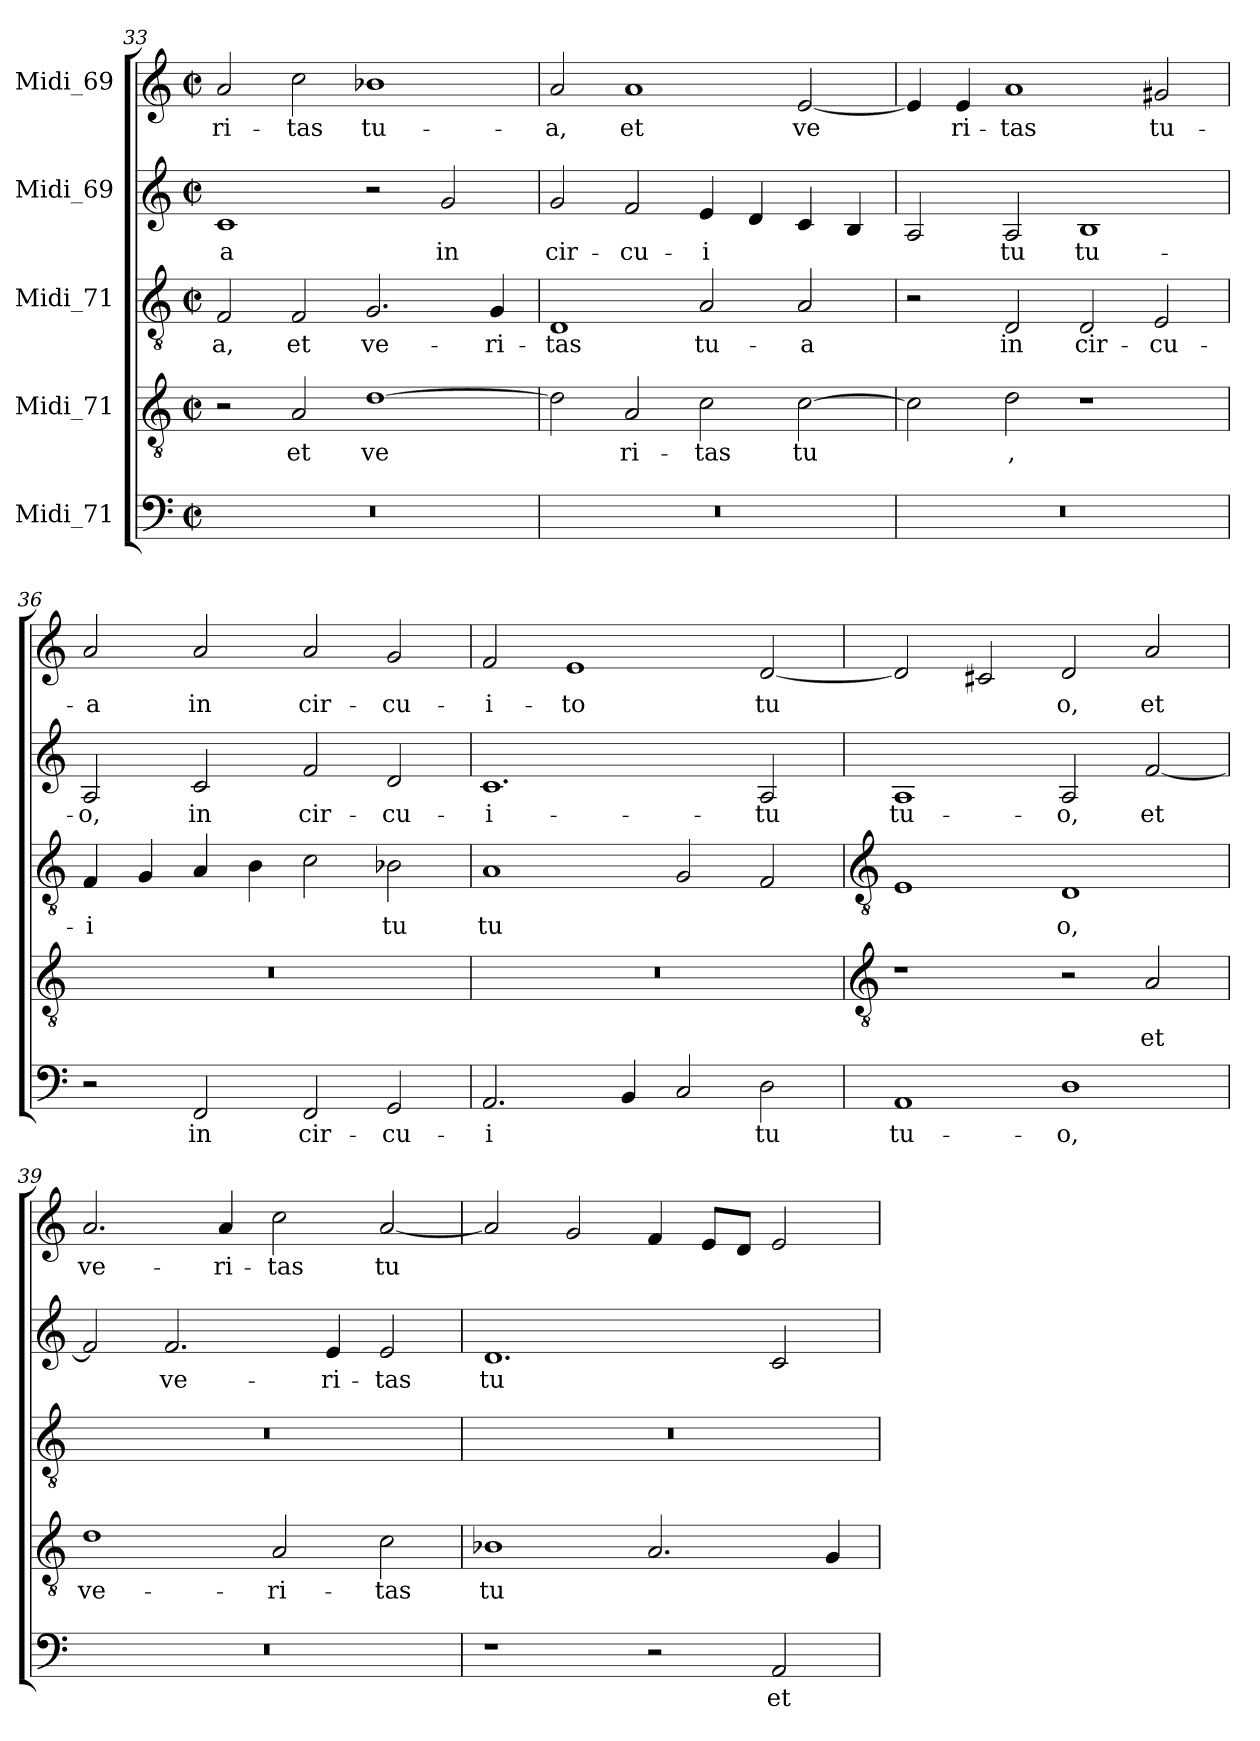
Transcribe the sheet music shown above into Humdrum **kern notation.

**kern	**text	**kern	**text	**kern	**text	**kern	**text	**kern	**text
*part5	*part5	*part4	*part4	*part3	*part3	*part2	*part2	*part1	*part1
*staff5	*staff5	*staff4	*staff4	*staff3	*staff3	*staff2	*staff2	*staff1	*staff1
*I"Midi_71	*	*I"Midi_71	*	*I"Midi_71	*	*I"Midi_69	*	*I"Midi_69	*
!!LO:LB:g=z
*clefF4	*	*clefGv2	*	*clefGv2	*	*clefG2	*	*clefG2	*
*k[]	*	*k[]	*	*k[]	*	*k[]	*	*k[]	*
*C:	*	*C:	*	*C:	*	*C:	*	*C:	*
*M4/2	*	*M4/2	*	*M4/2	*	*M4/2	*	*M4/2	*
*met(c|)	*	*met(c|)	*	*met(c|)	*	*met(c|)	*	*met(c|)	*
=33	=33	=33	=33	=33	=33	=33	=33	=33	=33
!	!	!	!	!	!LO:LY:b	!	!LO:LY:b	!	!LO:LY:b
0r	.	2r	.	2F	-a,	1c	a	2a	-ri-
!	!	!	!LO:LY:b	!	!LO:LY:b	!	!	!	!LO:LY:b
.	.	2A	et	2F	et	.	.	2cc	-tas
!	!	!	!LO:LY:b	!	!LO:LY:b	!	!	!	!LO:LY:b
.	.	[1d	ve	2.G	ve-	2r	.	1b-X	tu-
!	!	!	!	!	!	!	!LO:LY:b	!	!
.	.	.	.	.	.	2g	in	.	.
!	!	!	!	!	!LO:LY:b	!	!	!	!
.	.	.	.	4G	-ri-	.	.	.	.
=34	=34	=34	=34	=34	=34	=34	=34	=34	=34
!	!	!	!	!	!LO:LY:b	!	!LO:LY:b	!	!LO:LY:b
0r	.	2d]	.	1D	-tas	2g	cir-	2a	-a,
!	!	!	!LO:LY:b	!	!	!	!LO:LY:b	!	!LO:LY:b
.	.	2A	ri-	.	.	2f	-cu-	1a	et
!	!	!	!LO:LY:b	!	!LO:LY:b	!	!LO:LY:b	!	!
.	.	2c	-tas	2A	tu-	4e	-i	.	.
.	.	.	.	.	.	4d	.	.	.
!	!	!	!LO:LY:b	!	!LO:LY:b	!	!	!	!LO:LY:b
.	.	[2c	tu	2A	-a	4c	.	[2e	ve
.	.	.	.	.	.	4B	.	.	.
=35	=35	=35	=35	=35	=35	=35	=35	=35	=35
0r	.	2c]	.	2r	.	2A	.	4e]	.
!	!	!	!	!	!	!	!	!	!LO:LY:b
.	.	.	.	.	.	.	.	4e	ri-
!	!	!	!LO:LY:b	!	!LO:LY:b	!	!LO:LY:b	!	!LO:LY:b
.	.	2d	,	2D	in	2A	tu	1a	-tas
!	!	!	!	!	!LO:LY:b	!	!LO:LY:b	!	!
.	.	1r	.	2D	cir-	1B	tu-	.	.
!	!	!	!	!	!LO:LY:b	!	!	!	!LO:LY:b
.	.	.	.	2E	-cu-	.	.	2g#X	tu-
=36	=36	=36	=36	=36	=36	=36	=36	=36	=36
!	!	!	!	!	!LO:LY:b	!	!LO:LY:b	!	!LO:LY:b
2r	.	0r	.	4F	-i	2A	-o,	2a	-a
.	.	.	.	4G	.	.	.	.	.
!	!LO:LY:b	!	!	!	!	!	!LO:LY:b	!	!LO:LY:b
2FF	in	.	.	4A	.	2c	in	2a	in
.	.	.	.	4B	.	.	.	.	.
!	!LO:LY:b	!	!	!	!	!	!LO:LY:b	!	!LO:LY:b
2FF	cir-	.	.	2c	.	2f	cir-	2a	cir-
!	!LO:LY:b	!	!	!	!LO:LY:b	!	!LO:LY:b	!	!LO:LY:b
2GG	-cu-	.	.	2B-X	tu	2d	-cu-	2g	-cu-
=37	=37	=37	=37	=37	=37	=37	=37	=37	=37
!	!LO:LY:b	!	!	!	!LO:LY:b	!	!LO:LY:b	!	!LO:LY:b
2.AA	-i	0r	.	1A	tu	1.c	-i-	2f	-i-
!	!	!	!	!	!	!	!	!	!LO:LY:b
.	.	.	.	.	.	.	.	1e	-to
4BB	.	.	.	.	.	.	.	.	.
2C	.	.	.	2G	.	.	.	.	.
!	!LO:LY:b	!	!	!	!	!	!LO:LY:b	!	!LO:LY:b
2D	tu	.	.	2F	.	2A	-tu	[2d	tu
!!LO:LB:g=z
=38	=38	=38	=38	=38	=38	=38	=38	=38	=38
*	*	*clefGv2	*	*clefGv2	*	*	*	*	*
!	!LO:LY:b	!	!	!	!	!	!LO:LY:b	!	!
1AA	tu-	1r	.	1E	.	1A	tu-	2d]	.
.	.	.	.	.	.	.	.	2c#X	.
!	!LO:LY:b	!	!	!	!LO:LY:b	!	!LO:LY:b	!	!LO:LY:b
1D	-o,	2r	.	1D	o,	2A	-o,	2d	o,
!	!	!	!LO:LY:b	!	!	!	!LO:LY:b	!	!LO:LY:b
.	.	2A	et	.	.	[2f	et	2a	et
=39	=39	=39	=39	=39	=39	=39	=39	=39	=39
!	!	!	!LO:LY:b	!	!	!	!	!	!LO:LY:b
0r	.	1d	ve-	0r	.	2f]	.	2.a	ve-
!	!	!	!	!	!	!	!LO:LY:b	!	!
.	.	.	.	.	.	2.f	ve-	.	.
!	!	!	!	!	!	!	!	!	!LO:LY:b
.	.	.	.	.	.	.	.	4a	-ri-
!	!	!	!LO:LY:b	!	!	!	!	!	!LO:LY:b
.	.	2A	-ri-	.	.	.	.	2cc	-tas
!	!	!	!	!	!	!	!LO:LY:b	!	!
.	.	.	.	.	.	4e	-ri-	.	.
!	!	!	!LO:LY:b	!	!	!	!LO:LY:b	!	!LO:LY:b
.	.	2c	-tas	.	.	2e	-tas	[2a	tu
=40	=40	=40	=40	=40	=40	=40	=40	=40	=40
!	!	!	!LO:LY:b	!	!	!	!LO:LY:b	!	!
1r	.	1B-X	tu	0r	.	1.d	tu	2a]	.
.	.	.	.	.	.	.	.	2g	.
2r	.	2.A	.	.	.	.	.	4f	.
.	.	.	.	.	.	.	.	8eL	.
.	.	.	.	.	.	.	.	8dJ	.
!	!LO:LY:b	!	!	!	!	!	!	!	!
2AA	et	.	.	.	.	2c	.	2e	.
.	.	4G	.	.	.	.	.	.	.
=	=	=	=	=	=	=	=	=	=
*-	*-	*-	*-	*-	*-	*-	*-	*-	*-
